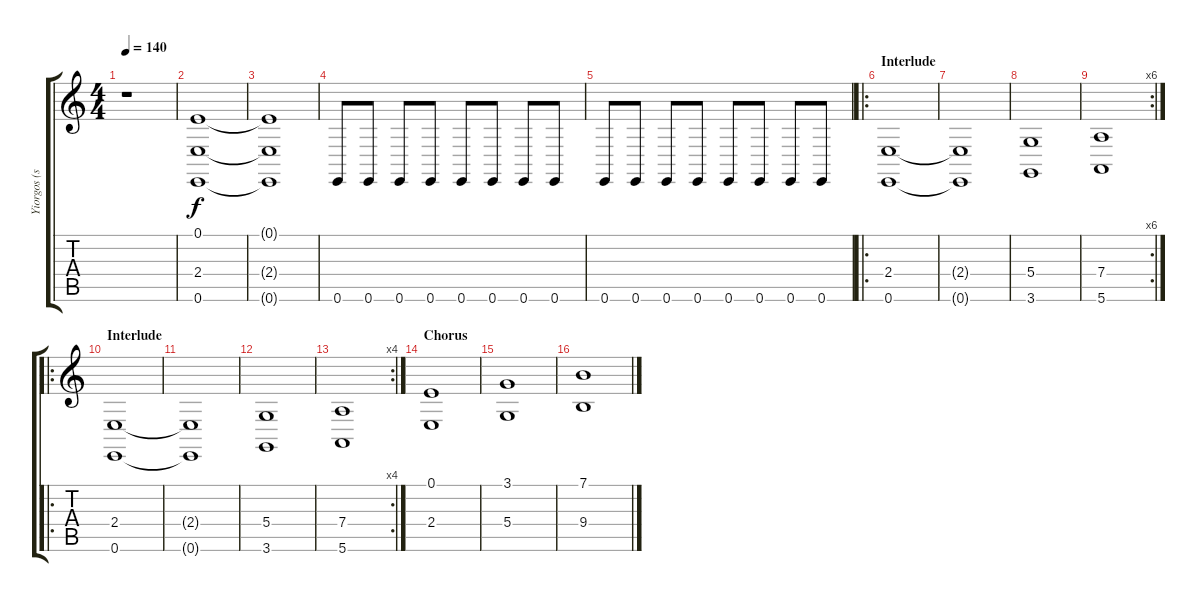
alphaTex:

\track ("Yiorgos (synthesizers)" "Yiorgos (s") {instrument stringensemble1}
\staff {score tabs}
\tuning (E4 B3 G3 D3 A2 E2) {hide}
\ts (4 4)
\tempo 140
\clef g2
\ks c
r.1{dy f} |
(0.1 2.4 0.6).1 |
(0.1{t} 2.4{t} 0.6{t}).1 |
0.6.8 0.6.8 0.6.8 0.6.8 0.6.8 0.6.8 0.6.8 0.6.8 |
0.6.8 0.6.8 0.6.8 0.6.8 0.6.8 0.6.8 0.6.8 0.6.8 |
\ro
\section ("" "Interlude")
(2.4 0.6).1 |
(2.4{t} 0.6{t}).1 |
(5.4 3.6).1 |
\rc 6
(7.4 5.6).1 |
\ro
\section ("" "Interlude")
(2.4 0.6).1 |
(2.4{t} 0.6{t}).1 |
(5.4 3.6).1 |
\rc 4
(7.4 5.6).1 |
\section ("" "Chorus")
(0.1 2.4).1 |
(3.1 5.4).1 |
(7.1 9.4).1
